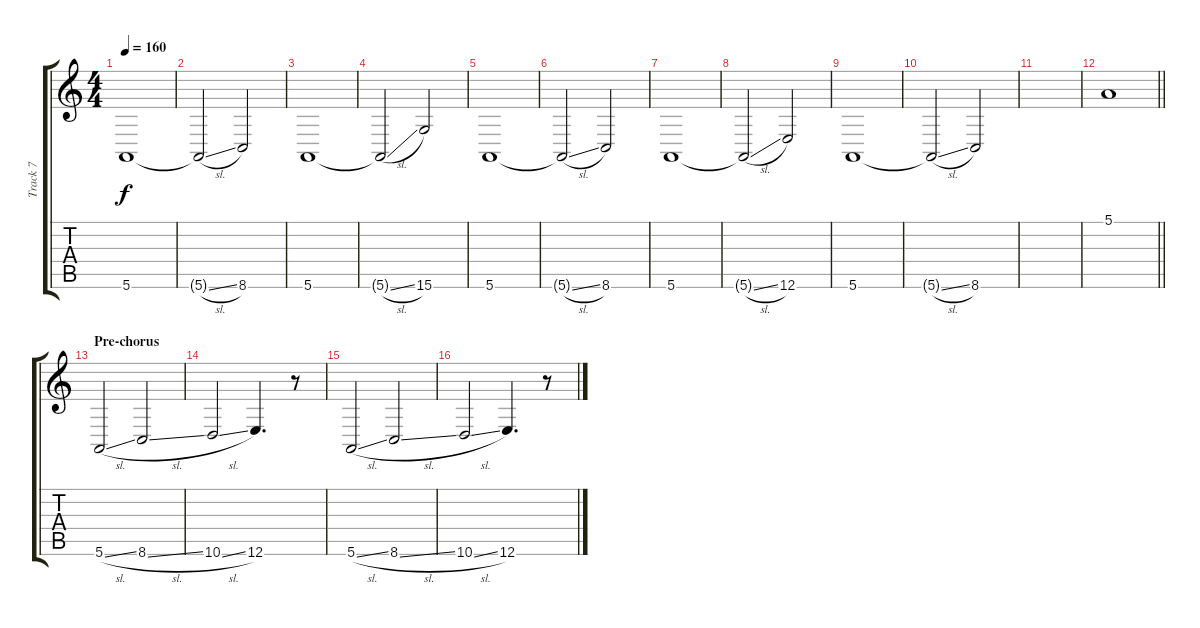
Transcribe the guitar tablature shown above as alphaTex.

\track ("Track 7" "Track 7") {instrument choiraahs}
\staff {score tabs}
\tuning (E4 B3 G3 D3 A2 E2) {hide}
\ts (4 4)
\tempo 160
\clef g2
\ks c
5.6.1{dy f} |
5.6{sl t}.2 8.6.2 |
5.6.1 |
5.6{sl t}.2 15.6.2 |
5.6.1 |
5.6{sl t}.2 8.6.2 |
5.6.1 |
5.6{sl t}.2 12.6.2 |
5.6.1 |
5.6{sl t}.2 8.6.2 |
|
\barLineRight lightlight
5.1.1 |
\section ("" "Pre-chorus")
5.6{sl}.2 8.6{sl}.2 |
10.6{sl}.2 12.6.4{d} r.8 |
5.6{sl}.2 8.6{sl}.2 |
10.6{sl}.2 12.6.4{d} r.8
